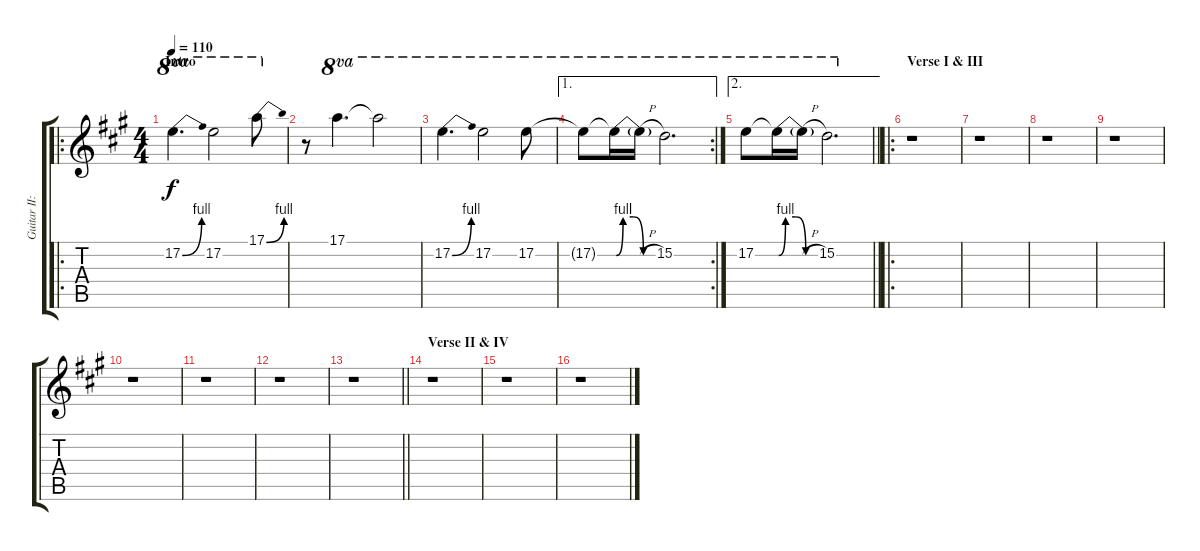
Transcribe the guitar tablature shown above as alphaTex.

\track ("Guitar II: Mick Jones" "Guitar II:") {instrument distortionguitar}
\staff {score tabs}
\tuning (E4 B3 G3 D3 A2 E2) {hide}
\ro
\ts (4 4)
\section ("" "Intro")
\tempo 110
\clef g2
\ks a
17.2{be (bend 0 0 60 4)}.4{d ot 8va dy f instrument distortionguitar} 17.2.2{ot 8va} 17.1{be (bend 0 0 60 4)}.8{ot 8va} |
r.8 17.1.4{d ot 8va} 17.1{t}.2{ot 8va} |
17.2{be (bend 0 0 60 4)}.4{d ot 8va} 17.2.2{ot 8va} 17.2.8{ot 8va} |
\ae 1
\rc 2
17.2{t}.8{ot 8va} 17.2{be (custom 0 0 10 4 25 4 40 0 60 0) t}.16{ot 8va} 17.2{h t}.16{ot 8va} 15.2.2{d ot 8va} |
\ae 2
\barLineRight lightlight
17.2.8{ot 8va} 17.2{be (custom 0 0 10 4 25 4 40 0 60 0) t}.16{ot 8va} 17.2{h t}.16{ot 8va} 15.2.2{d ot 8va} |
\ro
\section ("" "Verse I & III")
r.1 |
r.1 |
r.1 |
r.1 |
r.1 |
r.1 |
r.1 |
\barLineRight lightlight
r.1 |
\section ("" "Verse II & IV")
r.1 |
r.1 |
r.1
